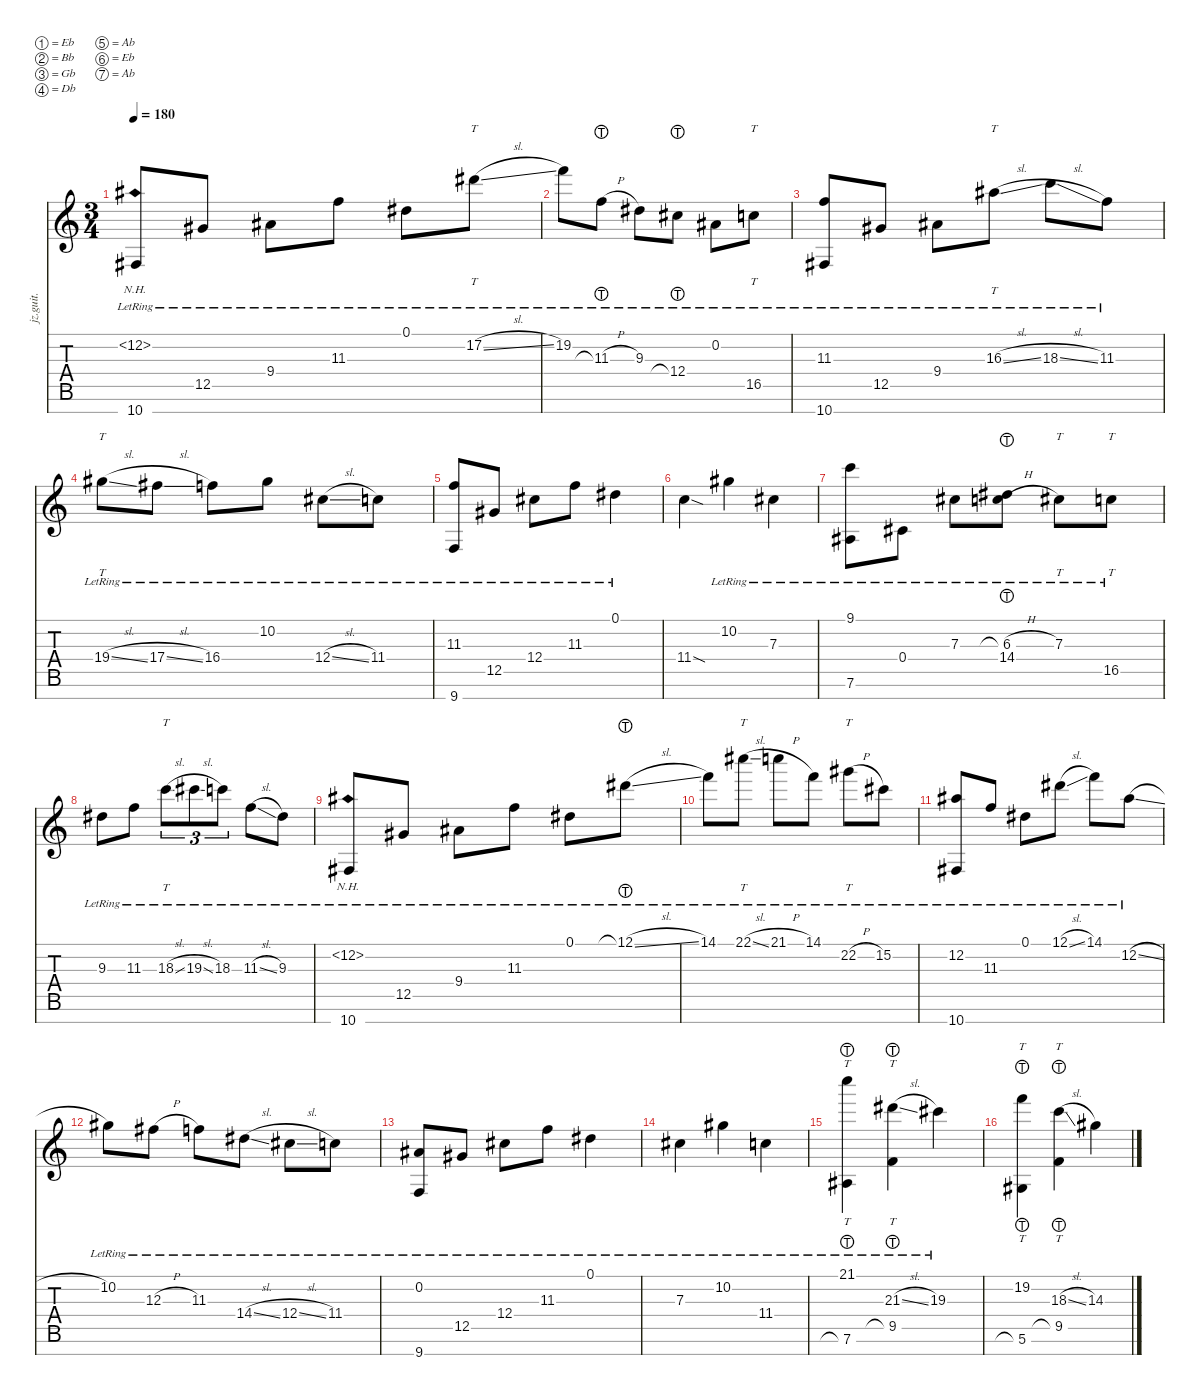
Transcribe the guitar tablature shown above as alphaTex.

\defaultSystemsLayout 4
\hideDynamics
\bracketExtendMode nobrackets
\track ("Jazz Guitar" "jz.guit.") {instrument electricguitarjazz}
\staff {score tabs}
\tuning (Eb4 Bb3 Gb3 Db3 Ab2 Eb2 Ab1)
\ts (3 4)
\beaming (8 2 2 2)
\tempo 180
\clef g2
\ks c
(12.2{nh lr acc #} 10.7{lr acc #}).8{dy mf instrument electricguitarjazz beam Up} 12.5{lr acc #}.8{beam Up} 9.4{lr acc #}.8{beam Down} 11.3{lr}.8{beam Down} 0.1{lr acc #}.8{beam Down} 17.2{sl lr acc #}.8{tt beam Down} |
19.2{lr}.8{beam Down} 11.3{h lht lr}.8{beam Down} 9.3{lr acc #}.8{beam Down} 12.4{lht lr acc #}.8{beam Down} 0.2{lr acc #}.8{beam Down} 16.5{lr}.8{tt beam Down} |
(11.3{lr} 10.7{lr acc #}).8{beam Up} 12.5{lr acc #}.8{beam Up} 9.4{lr acc #}.8{beam Down} 16.3{sl lr acc #}.8{tt beam Down} 18.3{sl lr}.8{beam Down} 11.3{lr}.8{beam Down} |
19.4{sl lr acc #}.8{tt beam Down} 17.4{sl lr acc #}.8{beam Down} 16.4{lr}.8{beam Down} 10.2{lr acc #}.8{beam Down} 12.4{sl lr acc #}.8{beam Down} 11.4{lr}.8{beam Down} |
(11.3{lr} 9.7{lr}).8{beam Up} 12.5{lr acc #}.8{beam Up} 12.4{lr acc #}.8{beam Down} 11.3{lr}.8{beam Down} 0.1{lr acc #}.4{beam Down} |
11.4{sod}.4{beam Down} 10.2{lr acc #}.4{beam Down} 7.3{lr acc #}.4{beam Down} |
(9.1{lr} 7.6{lr acc #}).8{beam Down} 0.4{lr acc #}.8{beam Down} 7.3{lr acc #}.8{beam Down} (6.3{h lht lr} 14.4{lr acc #}).8{beam Down} 7.3{lr acc #}.8{tt beam Down} 16.5{lr}.8{tt beam Down} |
9.3{lr acc #}.8{beam Down} 11.3{lr}.8{beam Down} 18.3{sl lr}.8{tt tu (3 2) beam Down} 19.3{sl lr acc #}.8{tu (3 2) beam Down} 18.3{lr}.8{tu (3 2) beam Down} 11.3{sl lr}.8{beam Down} 9.3{lr acc #}.8{beam Down} |
(10.7{lr acc #} 12.2{nh lr acc #}).8{beam Up} 12.5{lr acc #}.8{beam Up} 9.4{lr acc #}.8{beam Down} 11.3{lr}.8{beam Down} 0.1{lr acc #}.8{beam Down} 12.1{sl lht lr acc #}.8{beam Down} |
14.1{lr}.8{beam Down} 22.1{sl lr acc #}.8{tt beam Down} 21.1{h lr}.8{beam Down} 14.1{lr}.8{beam Down} 22.2{h lr acc #}.8{tt beam Down} 15.2{lr acc #}.8{beam Down} |
(12.2{lr acc #} 10.7{lr acc #}).8{beam Up} 11.3{lr}.8{beam Up} 0.1{lr acc #}.8{beam Down} 12.1{sl lr acc #}.8{beam Down} 14.1{lr}.8{beam Down} 12.2{sl lr acc #}.8{beam Down} |
10.2{lr acc #}.8{beam Down} 12.3{h lr acc #}.8{beam Down} 11.3{lr}.8{beam Down} 14.4{sl lr acc #}.8{beam Down} 12.4{sl lr acc #}.8{beam Down} 11.4{lr}.8{beam Down} |
(0.2{lr acc #} 9.7{lr}).8{beam Up} 12.5{lr acc #}.8{beam Up} 12.4{lr acc #}.8{beam Down} 11.3{lr}.8{beam Down} 0.1{lr acc #}.4{beam Down} |
7.3{lr acc #}.4{beam Down} 10.2{lr acc #}.4{beam Down} 11.4{lr}.4{beam Down} |
(21.1{lr} 7.6{lht lr acc #}).4{tt beam Down} (9.5{lht lr} 21.3{sl lr acc #}).4{tt beam Down} 19.3{lr acc #}.4{beam Down} |
(19.2 5.6{lht acc #}).4{tt beam Down} (9.5{lht} 18.3{sl}).4{tt beam Down} 14.3{acc #}.4{beam Down}
